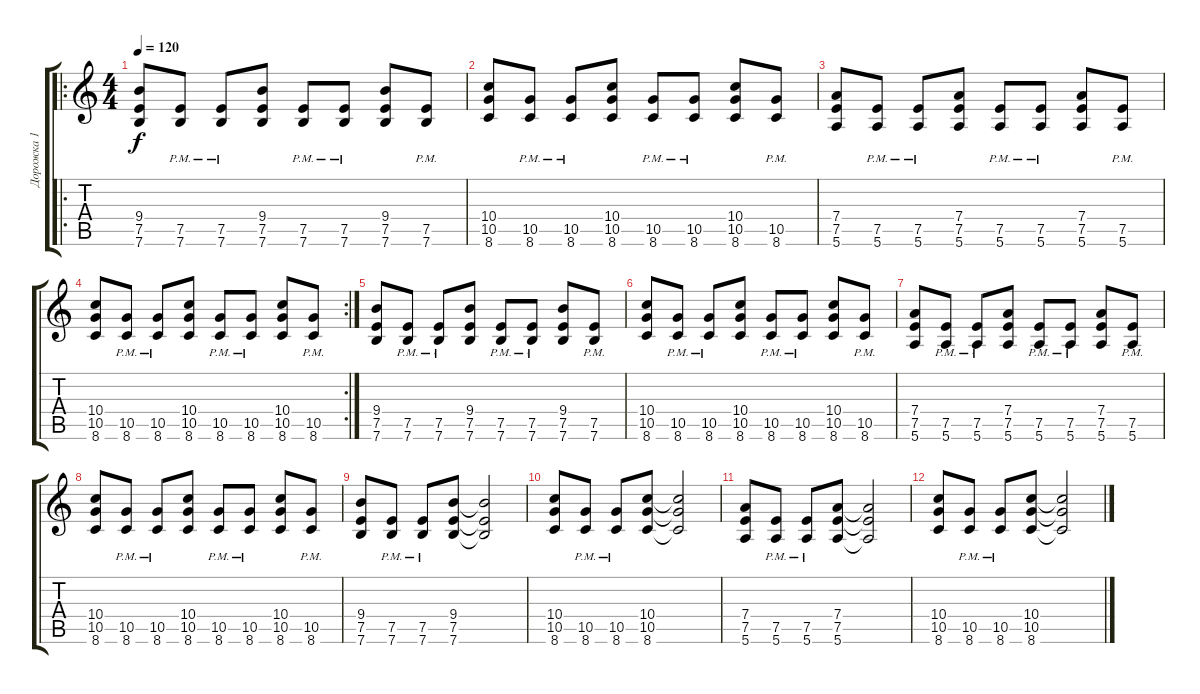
\track ("Дорожка 1" "Дорожка 1") {instrument overdrivenguitar}
\staff {score tabs}
\tuning (E4 B3 G3 D3 A2 E2) {hide}
\ro
\ts (4 4)
\tempo 120
\clef g2
\ks c
(9.4 7.5 7.6).8{dy f} (7.5{pm} 7.6{pm}).8 (7.5{pm} 7.6{pm}).8 (9.4 7.5 7.6).8 (7.5{pm} 7.6{pm}).8 (7.5{pm} 7.6{pm}).8 (9.4 7.5 7.6).8 (7.5{pm} 7.6{pm}).8 |
(10.4 10.5 8.6).8 (10.5{pm} 8.6{pm}).8 (10.5{pm} 8.6{pm}).8 (10.4 10.5 8.6).8 (10.5{pm} 8.6{pm}).8 (10.5{pm} 8.6{pm}).8 (10.4 10.5 8.6).8 (10.5{pm} 8.6{pm}).8 |
(7.4 7.5 5.6).8 (7.5{pm} 5.6{pm}).8 (7.5{pm} 5.6{pm}).8 (7.4 7.5 5.6).8 (7.5{pm} 5.6{pm}).8 (7.5{pm} 5.6{pm}).8 (7.4 7.5 5.6).8 (7.5{pm} 5.6{pm}).8 |
\rc 2
(10.4 10.5 8.6).8 (10.5{pm} 8.6{pm}).8 (10.5{pm} 8.6{pm}).8 (10.4 10.5 8.6).8 (10.5{pm} 8.6{pm}).8 (10.5{pm} 8.6{pm}).8 (10.4 10.5 8.6).8 (10.5{pm} 8.6{pm}).8 |
(9.4 7.5 7.6).8 (7.5{pm} 7.6{pm}).8 (7.5{pm} 7.6{pm}).8 (9.4 7.5 7.6).8 (7.5{pm} 7.6{pm}).8 (7.5{pm} 7.6{pm}).8 (9.4 7.5 7.6).8 (7.5{pm} 7.6{pm}).8 |
(10.4 10.5 8.6).8 (10.5{pm} 8.6{pm}).8 (10.5{pm} 8.6{pm}).8 (10.4 10.5 8.6).8 (10.5{pm} 8.6{pm}).8 (10.5{pm} 8.6{pm}).8 (10.4 10.5 8.6).8 (10.5{pm} 8.6{pm}).8 |
(7.4 7.5 5.6).8 (7.5{pm} 5.6{pm}).8 (7.5{pm} 5.6{pm}).8 (7.4 7.5 5.6).8 (7.5{pm} 5.6{pm}).8 (7.5{pm} 5.6{pm}).8 (7.4 7.5 5.6).8 (7.5{pm} 5.6{pm}).8 |
(10.4 10.5 8.6).8 (10.5{pm} 8.6{pm}).8 (10.5{pm} 8.6{pm}).8 (10.4 10.5 8.6).8 (10.5{pm} 8.6{pm}).8 (10.5{pm} 8.6{pm}).8 (10.4 10.5 8.6).8 (10.5{pm} 8.6{pm}).8 |
(9.4 7.5 7.6).8 (7.5{pm} 7.6{pm}).8 (7.5{pm} 7.6{pm}).8 (9.4 7.5 7.6).8 (9.4{t} 7.5{t} 7.6{t}).2 |
(10.4 10.5 8.6).8 (10.5{pm} 8.6{pm}).8 (10.5{pm} 8.6{pm}).8 (10.4 10.5 8.6).8 (10.4{t} 10.5{t} 8.6{t}).2 |
(7.4 7.5 5.6).8 (7.5{pm} 5.6{pm}).8 (7.5{pm} 5.6{pm}).8 (7.4 7.5 5.6).8 (7.4{t} 7.5{t} 5.6{t}).2 |
(10.4 10.5 8.6).8 (10.5{pm} 8.6{pm}).8 (10.5{pm} 8.6{pm}).8 (10.4 10.5 8.6).8 (10.4{t} 10.5{t} 8.6{t}).2
